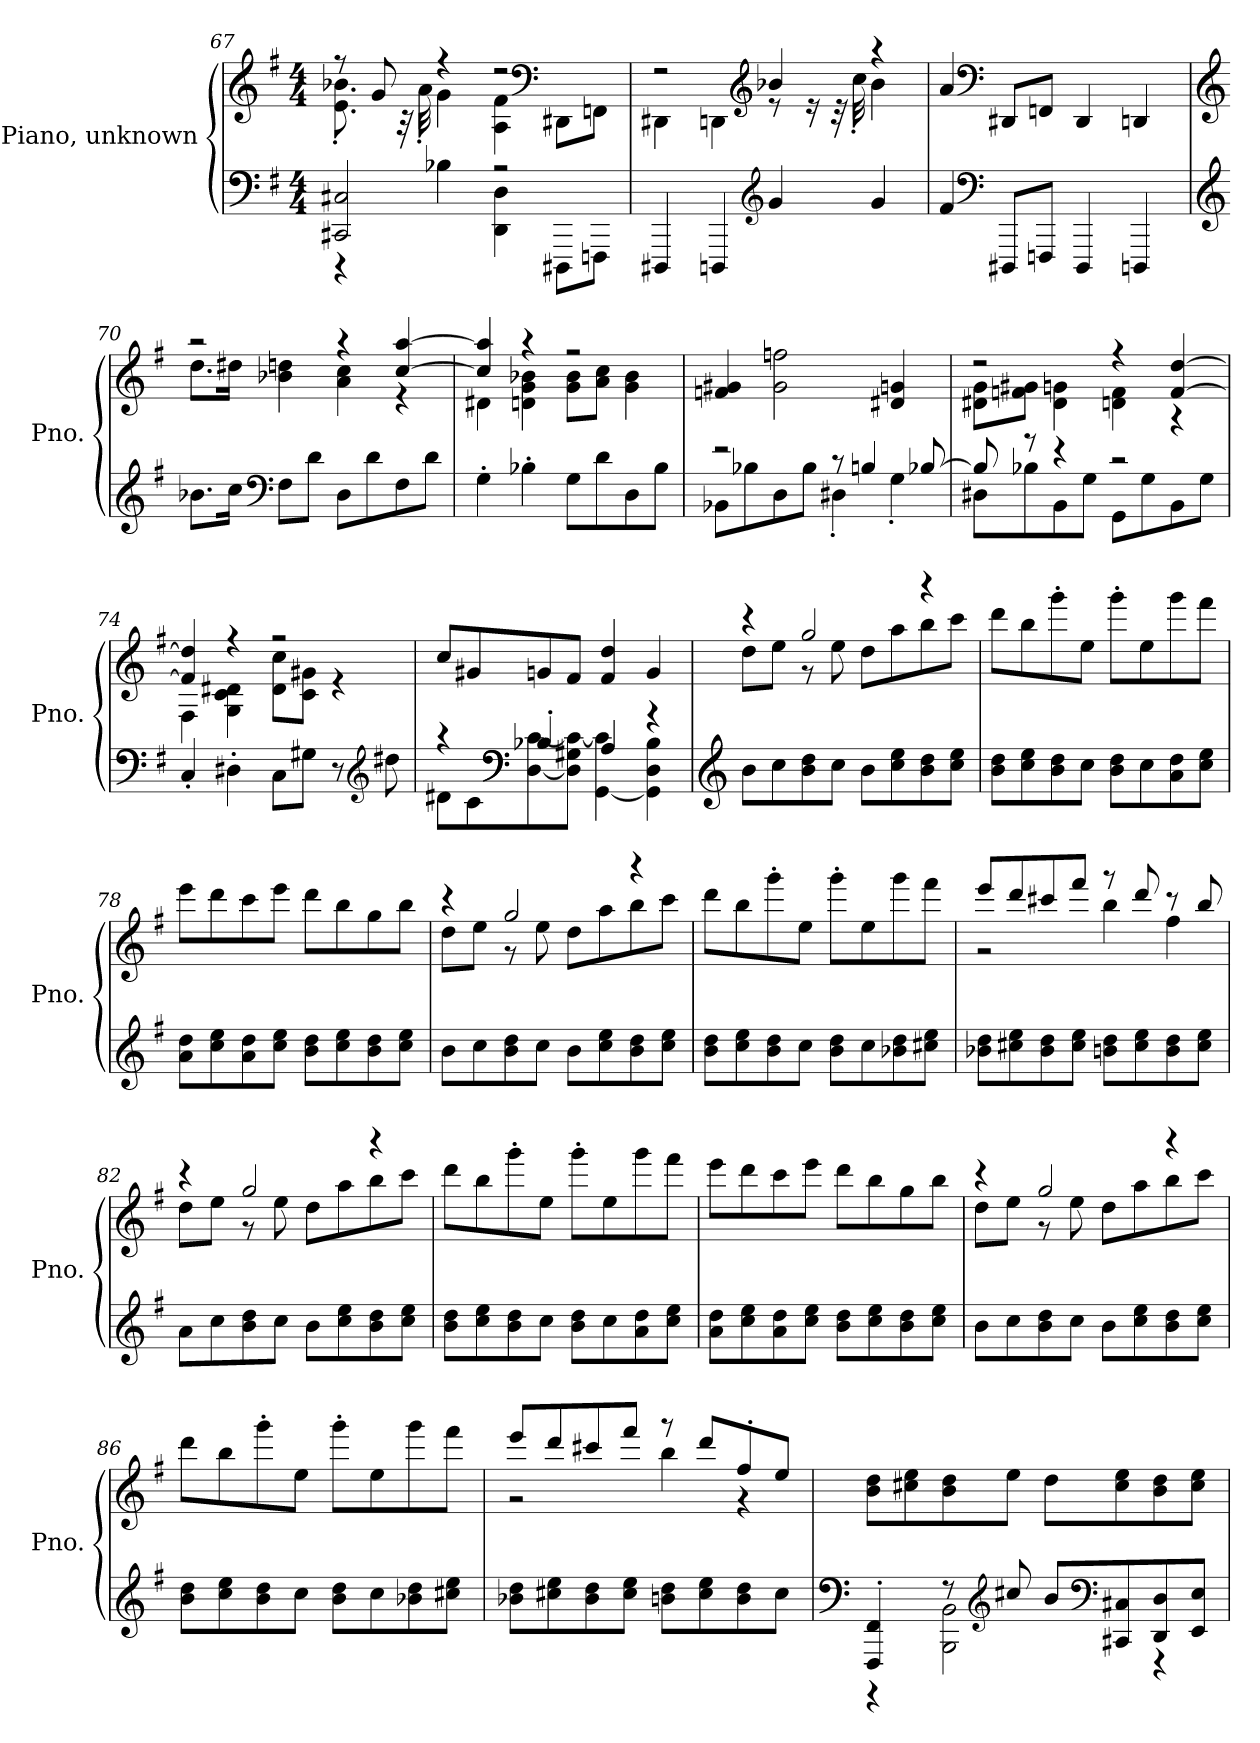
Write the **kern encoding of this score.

**kern	**kern
*part1	*part1
*staff2	*staff1
*I"Piano, unknown	*
*I'Pno.	*
*clefF4	*clefG2
*k[f#]	*k[f#]
*M4/4	*M4/4
=67	=67
*^	*^
2CC#X/ 2C#X/	4r	8r	8.e\' 8.b-X\'
.	.	8g/	.
.	.	.	32r
.	.	.	32a'\
.	4B-X\	4r	4g\
2r	4DD\ 4D\	2r	4A\ 4f#\
*	*	*clefF4	*
.	8DDD#X\L	.	8DD#X\L
.	8FFFn\J	.	8FFn\J
*v	*v	*	*
=68	=68	=68
4DDD#X/	2r	4DD#X\
4DDDn/	.	4DDn\
*clefG2	*clefG2	*
4g/	4b-X/	8r
.	.	16r
.	.	32r
.	.	32cc'\
4g/	4r	4b-\
*	*v	*v
!!LO:LB:g=z
=69	=69
4f#/	4a/
*clefF4	*clefF4
8DDD#X/L	8DD#X/L
8FFFn/J	8FFn/J
4DDD#/	4DD#/
4DDDn/	4DDn/
=70	=70
*clefG2	*clefG2
*	*^
8.b-X\L	2r	8.dd\L
16cc\Jk	.	16dd#X\Jk
*clefF4	*	*
8F#\L	.	4b-X\ 4ddn\
8d\J	.	.
8D\L	4r	4a\ 4cc\
8d\	.	.
8F#\	[4cc/ [4aa/	4r
8d\J	.	.
=71	=71	=71
4G'\	4cc/] 4aa/]	4d#X\
4B-X'\	4r	4dn\ 4g\ 4b-X\
8G\L	2r	8g\ 8b-\L
8d\	.	8a\ 8cc\J
8D\	.	4g\ 4b-\
8B-\J	.	.
*	*v	*v
=72	=72
*^	*
2r	8BB-X\L	4fn/ 4g#X/
.	8B-X\	.
.	8D\	2g#\ 2ffn\
.	8B-\J	.
8r	4D#X'\	.
4Bn/	.	.
.	4G'\	4d#X/ 4gn/
[8B-X/	.	.
!!LO:LB:g=z
=73	=73	=73
*	*	*^
8B-/]	8D#X\L	2r	8d#X\ 8g\L
8r	8B-X\	.	8fn\ 8g#X\J
4r	8BB\	.	4d#\ 4gn\
.	8G\J	.	.
2r	8GG\L	4r	4dn\ 4f\
.	8G\	.	.
.	8BB\	[4f/ [4dd/	4r
.	8G\J	.	.
*v	*v	*	*
=74	=74	=74
4C'/	4f/] 4dd/]	4F#\
4D#X'\	4r	4G\ 4c\ 4d#X\
8C\L	2r	8d#\ 8cc\L
8G#X\J	.	8c\ 8g#X\J
8r	.	4r
*clefG2	*	*
8dd#X\	.	.
*	*v	*v
=75	=75
*^	*
4r	8d#X\L	8cc/L
.	8c\	8g#X/
*clefF4	*	*
4B-X'/	[8D\ [8c\	8gn/
.	8D\] 8G#X\ 8c\_J	8f#/J
4A/	[4GG\ 4c\]	4f#/ 4dd/
4r	4GG\] 4D\ 4B-\	4g/
*v	*v	*
!!LO:LB:g=z
=76	=76
*clefG2	*
*	*^
8b\L	4r	8dd\L
8cc\	.	8ee\J
8b\ 8dd\	2gg/	8r
8cc\J	.	8ee\
8b\L	.	8dd\L
8cc\ 8ee\	.	8aa\
8b\ 8dd\	4r	8bb\
8cc\ 8ee\J	.	8ccc\J
*	*v	*v
=77	=77
8b\ 8dd\L	8ddd\L
8cc\ 8ee\	8bb\
8b\ 8dd\	8ggg'\
8cc\J	8ee\J
8b\ 8dd\L	8ggg'\L
8cc\	8ee\
8a\ 8dd\	8ggg\
8cc\ 8ee\J	8fff#\J
=78	=78
8a\ 8dd\L	8eee\L
8cc\ 8ee\	8ddd\
8a\ 8dd\	8ccc\
8cc\ 8ee\J	8eee\J
8b\ 8dd\L	8ddd\L
8cc\ 8ee\	8bb\
8b\ 8dd\	8gg\
8cc\ 8ee\J	8bb\J
=79	=79
*	*^
8b\L	4r	8dd\L
8cc\	.	8ee\J
8b\ 8dd\	2gg/	8r
8cc\J	.	8ee\
8b\L	.	8dd\L
8cc\ 8ee\	.	8aa\
8b\ 8dd\	4r	8bb\
8cc\ 8ee\J	.	8ccc\J
*	*v	*v
!!LO:LB:g=z
=80	=80
8b\ 8dd\L	8ddd\L
8cc\ 8ee\	8bb\
8b\ 8dd\	8ggg'\
8cc\J	8ee\J
8b\ 8dd\L	8ggg'\L
8cc\	8ee\
8b-X\ 8dd\	8ggg\
8cc#X\ 8ee\J	8fff#\J
=81	=81
*	*^
8b-X\ 8dd\L	8eee/L	2r
8cc#X\ 8ee\	8ddd/	.
8b-\ 8dd\	8ccc#X/	.
8cc#\ 8ee\J	8fff#/J	.
8bn\ 8dd\L	8r	4bb\
8cc#\ 8ee\	8ddd/	.
8b\ 8dd\	8r	4ff#\
8cc#\ 8ee\J	8bb/	.
=82	=82	=82
8a\L	4r	8dd\L
8cc\	.	8ee\J
8b\ 8dd\	2gg/	8r
8cc\J	.	8ee\
8b\L	.	8dd\L
8cc\ 8ee\	.	8aa\
8b\ 8dd\	4r	8bb\
8cc\ 8ee\J	.	8ccc\J
*	*v	*v
=83	=83
8b\ 8dd\L	8ddd\L
8cc\ 8ee\	8bb\
8b\ 8dd\	8ggg'\
8cc\J	8ee\J
8b\ 8dd\L	8ggg'\L
8cc\	8ee\
8a\ 8dd\	8ggg\
8cc\ 8ee\J	8fff#\J
!!LO:LB:g=z
=84	=84
8a\ 8dd\L	8eee\L
8cc\ 8ee\	8ddd\
8a\ 8dd\	8ccc\
8cc\ 8ee\J	8eee\J
8b\ 8dd\L	8ddd\L
8cc\ 8ee\	8bb\
8b\ 8dd\	8gg\
8cc\ 8ee\J	8bb\J
=85	=85
*	*^
8b\L	4r	8dd\L
8cc\	.	8ee\J
8b\ 8dd\	2gg/	8r
8cc\J	.	8ee\
8b\L	.	8dd\L
8cc\ 8ee\	.	8aa\
8b\ 8dd\	4r	8bb\
8cc\ 8ee\J	.	8ccc\J
*	*v	*v
=86	=86
8b\ 8dd\L	8ddd\L
8cc\ 8ee\	8bb\
8b\ 8dd\	8ggg'\
8cc\J	8ee\J
8b\ 8dd\L	8ggg'\L
8cc\	8ee\
8b-X\ 8dd\	8ggg\
8cc#X\ 8ee\J	8fff#\J
=87	=87
*	*^
8b-X\ 8dd\L	8eee/L	2r
8cc#X\ 8ee\	8ddd/	.
8b-\ 8dd\	8ccc#X/	.
8cc#\ 8ee\J	8fff#/J	.
8bn\ 8dd\L	8r	4bb\
8cc#\ 8ee\	8ddd/L	.
8b\ 8dd\	8ff#'/	4r
8cc#\J	8ee/J	.
*	*v	*v
!!LO:PB:g=z
=88	=88
*clefF4	*
*^	*
4FFF#/' 4FF#/'	4r	8b\ 8dd\L
.	.	8cc#X\ 8ee\
8r	2BBB\ 2BB\	8b\ 8dd\
*clefG2	*	*
8cc#X/	.	8ee\J
8b/L	.	8dd\L
*clefF4	*	*
8CC#X/ 8C#X/	.	8cc#\ 8ee\
8DD/ 8D/	4r	8b\ 8dd\
8EE/ 8E/J	.	8cc#\ 8ee\J
*v	*v	*
=	=
*-	*-
